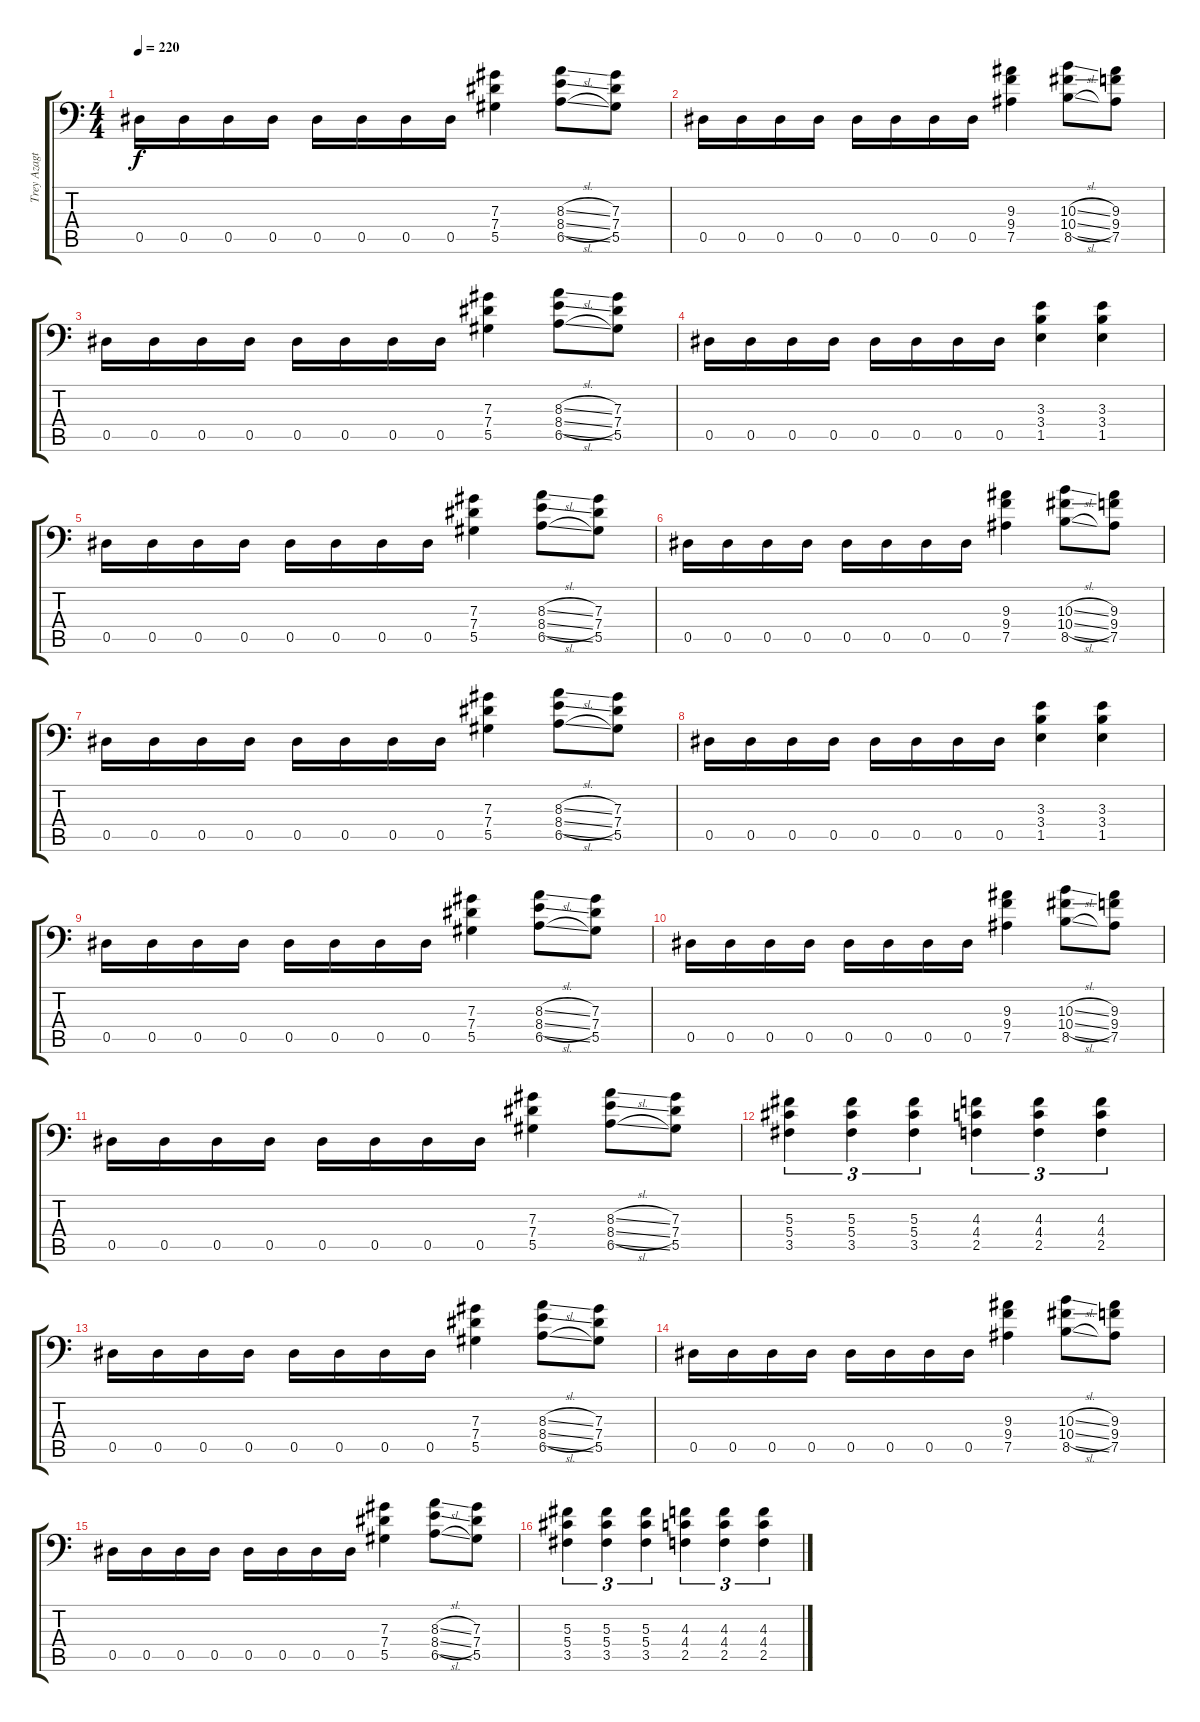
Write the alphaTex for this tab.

\track ("Trey Azagthoth" "Trey Azagt") {instrument distortionguitar}
\staff {score tabs}
\tuning (Bb3 F3 Db3 Ab2 Eb2 Bb1) {hide}
\ts (4 4)
\tempo 220
\clef f4
\ks c
0.5.16{dy f} 0.5.16 0.5.16 0.5.16 0.5.16 0.5.16 0.5.16 0.5.16 (7.3 7.4 5.5).4 (8.3{sl} 8.4{sl} 6.5{sl}).8 (7.3 7.4 5.5).8 |
0.5.16 0.5.16 0.5.16 0.5.16 0.5.16 0.5.16 0.5.16 0.5.16 (9.3 9.4 7.5).4 (10.3{sl} 10.4{sl} 8.5{sl}).8 (9.3 9.4 7.5).8 |
0.5.16 0.5.16 0.5.16 0.5.16 0.5.16 0.5.16 0.5.16 0.5.16 (7.3 7.4 5.5).4 (8.3{sl} 8.4{sl} 6.5{sl}).8 (7.3 7.4 5.5).8 |
0.5.16 0.5.16 0.5.16 0.5.16 0.5.16 0.5.16 0.5.16 0.5.16 (3.3 3.4 1.5).4 (3.3 3.4 1.5).4 |
0.5.16 0.5.16 0.5.16 0.5.16 0.5.16 0.5.16 0.5.16 0.5.16 (7.3 7.4 5.5).4 (8.3{sl} 8.4{sl} 6.5{sl}).8 (7.3 7.4 5.5).8 |
0.5.16 0.5.16 0.5.16 0.5.16 0.5.16 0.5.16 0.5.16 0.5.16 (9.3 9.4 7.5).4 (10.3{sl} 10.4{sl} 8.5{sl}).8 (9.3 9.4 7.5).8 |
0.5.16 0.5.16 0.5.16 0.5.16 0.5.16 0.5.16 0.5.16 0.5.16 (7.3 7.4 5.5).4 (8.3{sl} 8.4{sl} 6.5{sl}).8 (7.3 7.4 5.5).8 |
0.5.16 0.5.16 0.5.16 0.5.16 0.5.16 0.5.16 0.5.16 0.5.16 (3.3 3.4 1.5).4 (3.3 3.4 1.5).4 |
0.5.16 0.5.16 0.5.16 0.5.16 0.5.16 0.5.16 0.5.16 0.5.16 (7.3 7.4 5.5).4 (8.3{sl} 8.4{sl} 6.5{sl}).8 (7.3 7.4 5.5).8 |
0.5.16 0.5.16 0.5.16 0.5.16 0.5.16 0.5.16 0.5.16 0.5.16 (9.3 9.4 7.5).4 (10.3{sl} 10.4{sl} 8.5{sl}).8 (9.3 9.4 7.5).8 |
0.5.16 0.5.16 0.5.16 0.5.16 0.5.16 0.5.16 0.5.16 0.5.16 (7.3 7.4 5.5).4 (8.3{sl} 8.4{sl} 6.5{sl}).8 (7.3 7.4 5.5).8 |
(5.3 5.4 3.5).4{tu (3 2)} (5.3 5.4 3.5).4{tu (3 2)} (5.3 5.4 3.5).4{tu (3 2)} (4.3 4.4 2.5).4{tu (3 2)} (4.3 4.4 2.5).4{tu (3 2)} (4.3 4.4 2.5).4{tu (3 2)} |
0.5.16 0.5.16 0.5.16 0.5.16 0.5.16 0.5.16 0.5.16 0.5.16 (7.3 7.4 5.5).4 (8.3{sl} 8.4{sl} 6.5{sl}).8 (7.3 7.4 5.5).8 |
0.5.16 0.5.16 0.5.16 0.5.16 0.5.16 0.5.16 0.5.16 0.5.16 (9.3 9.4 7.5).4 (10.3{sl} 10.4{sl} 8.5{sl}).8 (9.3 9.4 7.5).8 |
0.5.16 0.5.16 0.5.16 0.5.16 0.5.16 0.5.16 0.5.16 0.5.16 (7.3 7.4 5.5).4 (8.3{sl} 8.4{sl} 6.5{sl}).8 (7.3 7.4 5.5).8 |
(5.3 5.4 3.5).4{tu (3 2)} (5.3 5.4 3.5).4{tu (3 2)} (5.3 5.4 3.5).4{tu (3 2)} (4.3 4.4 2.5).4{tu (3 2)} (4.3 4.4 2.5).4{tu (3 2)} (4.3 4.4 2.5).4{tu (3 2)}
